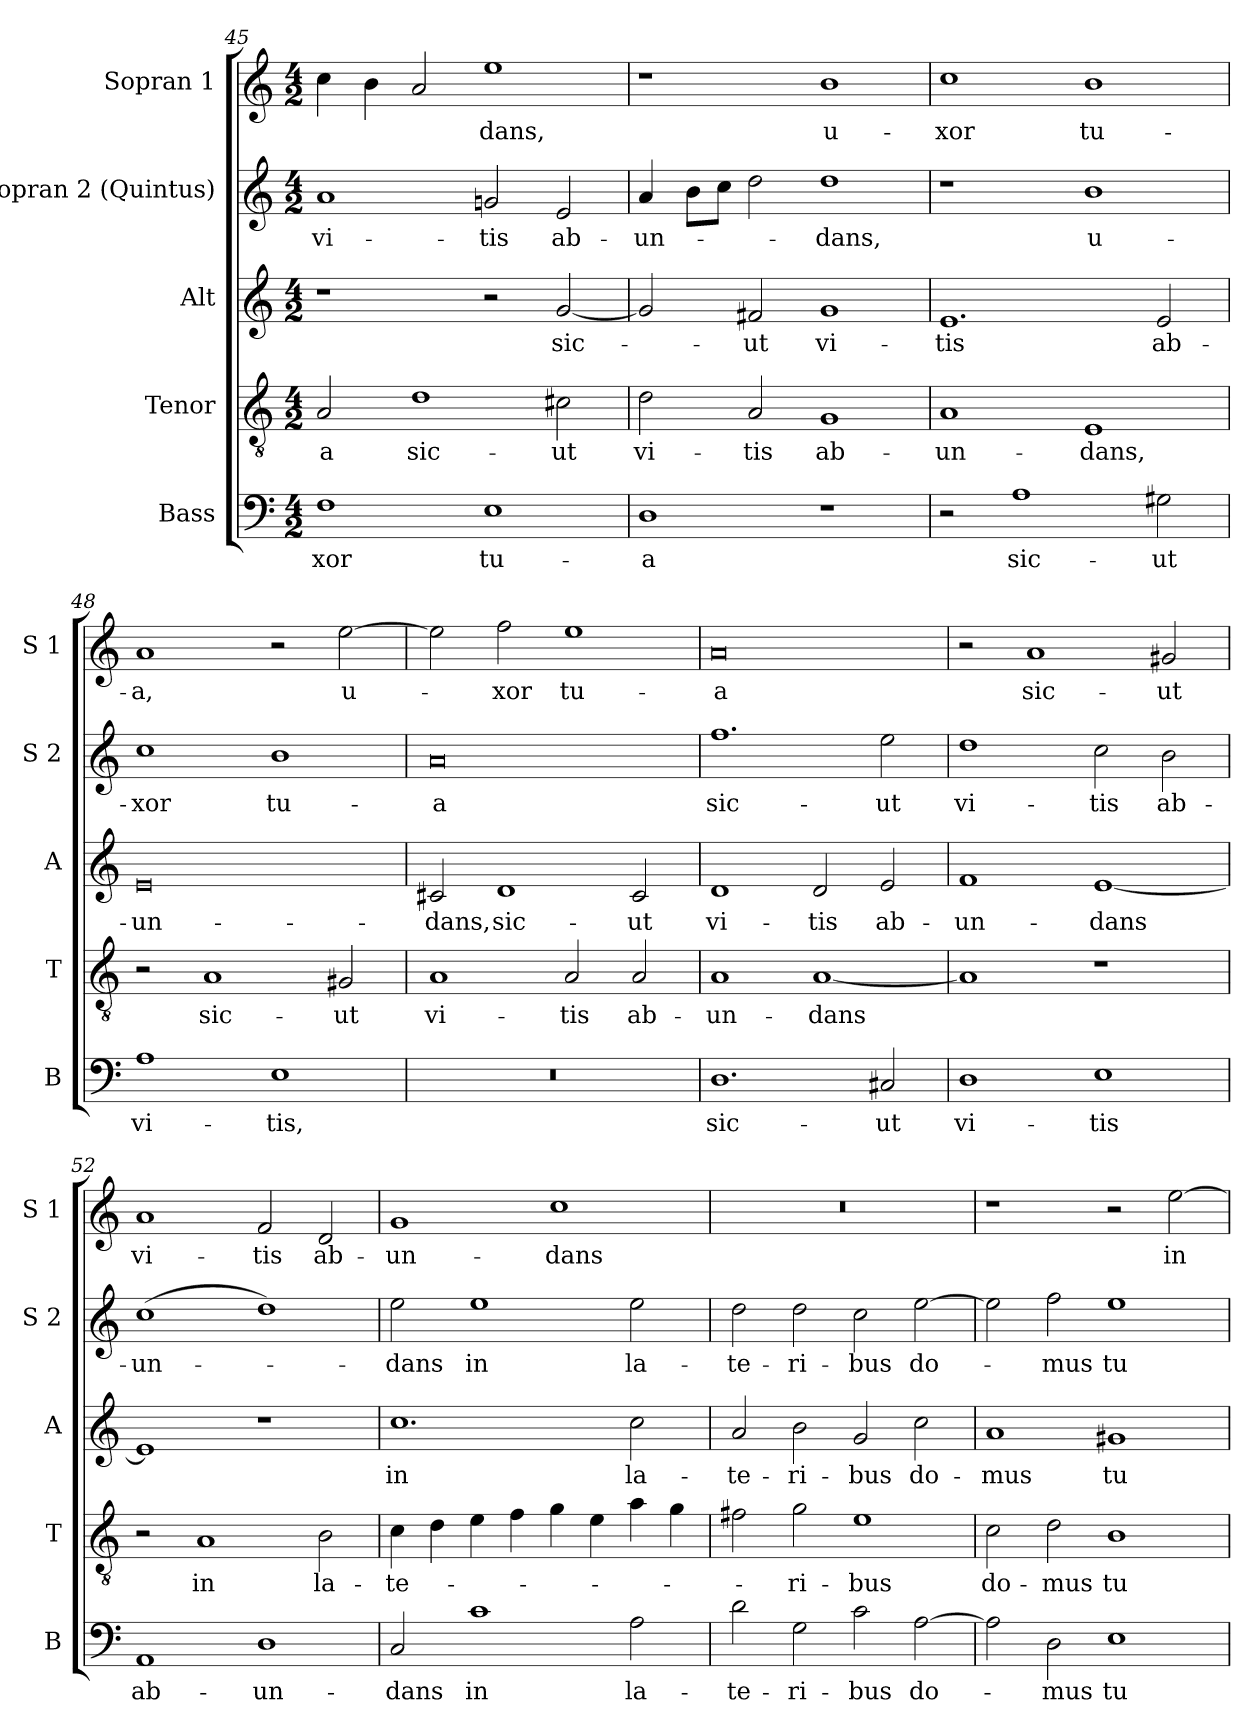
**kern	**text	**kern	**text	**kern	**text	**kern	**text	**kern	**text
*part5	*part5	*part4	*part4	*part3	*part3	*part2	*part2	*part1	*part1
*staff5	*staff5	*staff4	*staff4	*staff3	*staff3	*staff2	*staff2	*staff1	*staff1
*I"Bass	*	*I"Tenor	*	*I"Alt	*	*I"Sopran 2 (Quintus)	*	*I"Sopran 1	*
*I'B	*	*I'T	*	*I'A	*	*I'S 2	*	*I'S 1	*
*clefF4	*	*clefGv2	*	*clefG2	*	*clefG2	*	*clefG2	*
*k[]	*	*k[]	*	*k[]	*	*k[]	*	*k[]	*
*M4/2	*	*M4/2	*	*M4/2	*	*M4/2	*	*M4/2	*
=45	=45	=45	=45	=45	=45	=45	=45	=45	=45
1F	-xor	2A/	-a	1r	.	1a	vi-	4cc\	.
.	.	.	.	.	.	.	.	4b\	.
.	.	1d	sic-	.	.	.	.	2a/	.
1E	tu-	.	.	2r	.	2gn/	-tis	1ee	-dans,
.	.	2c#X\	-ut	[2g/	sic-	2e/	ab-	.	.
!!LO:PB:g=z
=46	=46	=46	=46	=46	=46	=46	=46	=46	=46
1D	-a	2d\	vi-	2g/]	.	4a/	-un-	1r	.
.	.	.	.	.	.	8b\L	.	.	.
.	.	.	.	.	.	8cc\J	.	.	.
.	.	2A/	-tis	2f#X/	-ut	2dd\	.	.	.
1r	.	1G	ab-	1g	vi-	1dd	-dans,	1b	u-
=47	=47	=47	=47	=47	=47	=47	=47	=47	=47
2r	.	1A	-un-	1.e	-tis	1r	.	1cc	-xor
1A	sic-	.	.	.	.	.	.	.	.
.	.	1E	-dans,	.	.	1b	u-	1b	tu-
2G#X\	-ut	.	.	2e/	ab-	.	.	.	.
=48	=48	=48	=48	=48	=48	=48	=48	=48	=48
1A	vi-	2r	.	0e	-un-	1cc	-xor	1a	-a,
.	.	1A	sic-	.	.	.	.	.	.
1E	-tis,	.	.	.	.	1b	tu-	2r	.
.	.	2G#X/	-ut	.	.	.	.	[2ee\	u-
=49	=49	=49	=49	=49	=49	=49	=49	=49	=49
0r	.	1A	vi-	2c#X/	-dans,	0a	-a	2ee\]	.
.	.	.	.	1d	sic-	.	.	2ff\	-xor
.	.	2A/	-tis	.	.	.	.	1ee	tu-
.	.	2A/	ab-	2c#/	-ut	.	.	.	.
=50	=50	=50	=50	=50	=50	=50	=50	=50	=50
1.D	sic-	1A	-un-	1d	vi-	1.ff	sic-	0a	-a
.	.	[1A	-dans	2d/	-tis	.	.	.	.
2C#X/	-ut	.	.	2e/	ab-	2ee\	-ut	.	.
!!LO:LB:g=z
=51	=51	=51	=51	=51	=51	=51	=51	=51	=51
1D	vi-	1A]	.	1f	-un-	1dd	vi-	2r	.
.	.	.	.	.	.	.	.	1a	sic-
1E	-tis	1r	.	[1e	-dans	2cc\	-tis	.	.
.	.	.	.	.	.	2b\	ab-	2g#X/	-ut
=52	=52	=52	=52	=52	=52	=52	=52	=52	=52
1AA	ab-	2r	.	1e]	.	(1cc	-un-	1a	vi-
.	.	1A	in	.	.	.	.	.	.
1D	-un-	.	.	1r	.	1dd)	.	2f/	-tis
.	.	2B\	la-	.	.	.	.	2d/	ab-
=53	=53	=53	=53	=53	=53	=53	=53	=53	=53
2C/	-dans	4c\	-te-	1.cc	in	2ee\	-dans	1g	-un-
.	.	4d\	.	.	.	.	.	.	.
1c	in	4e\	.	.	.	1ee	in	.	.
.	.	4f\	.	.	.	.	.	.	.
.	.	4g\	.	.	.	.	.	1cc	-dans
.	.	4e\	.	.	.	.	.	.	.
2A\	la-	4a\	.	2cc\	la-	2ee\	la-	.	.
.	.	4g\	.	.	.	.	.	.	.
=54	=54	=54	=54	=54	=54	=54	=54	=54	=54
2d\	-te-	2f#X\	.	2a/	-te-	2dd\	-te-	0r	.
2G\	-ri-	2g\	-ri-	2b\	-ri-	2dd\	-ri-	.	.
2c\	-bus	1e	-bus	2g/	-bus	2cc\	-bus	.	.
[2A\	do-	.	.	2cc\	do-	[2ee\	do-	.	.
=55	=55	=55	=55	=55	=55	=55	=55	=55	=55
2A\]	.	2c\	do-	1a	mus	2ee\]	.	1r	.
2D\	-mus	2d\	-mus	.	.	2ff\	-mus	.	.
1E	tu-	1B	tu-	1g#X	tu-	1ee	tu-	2r	.
.	.	.	.	.	.	.	.	[2ee\	in
=	=	=	=	=	=	=	=	=	=
*-	*-	*-	*-	*-	*-	*-	*-	*-	*-
